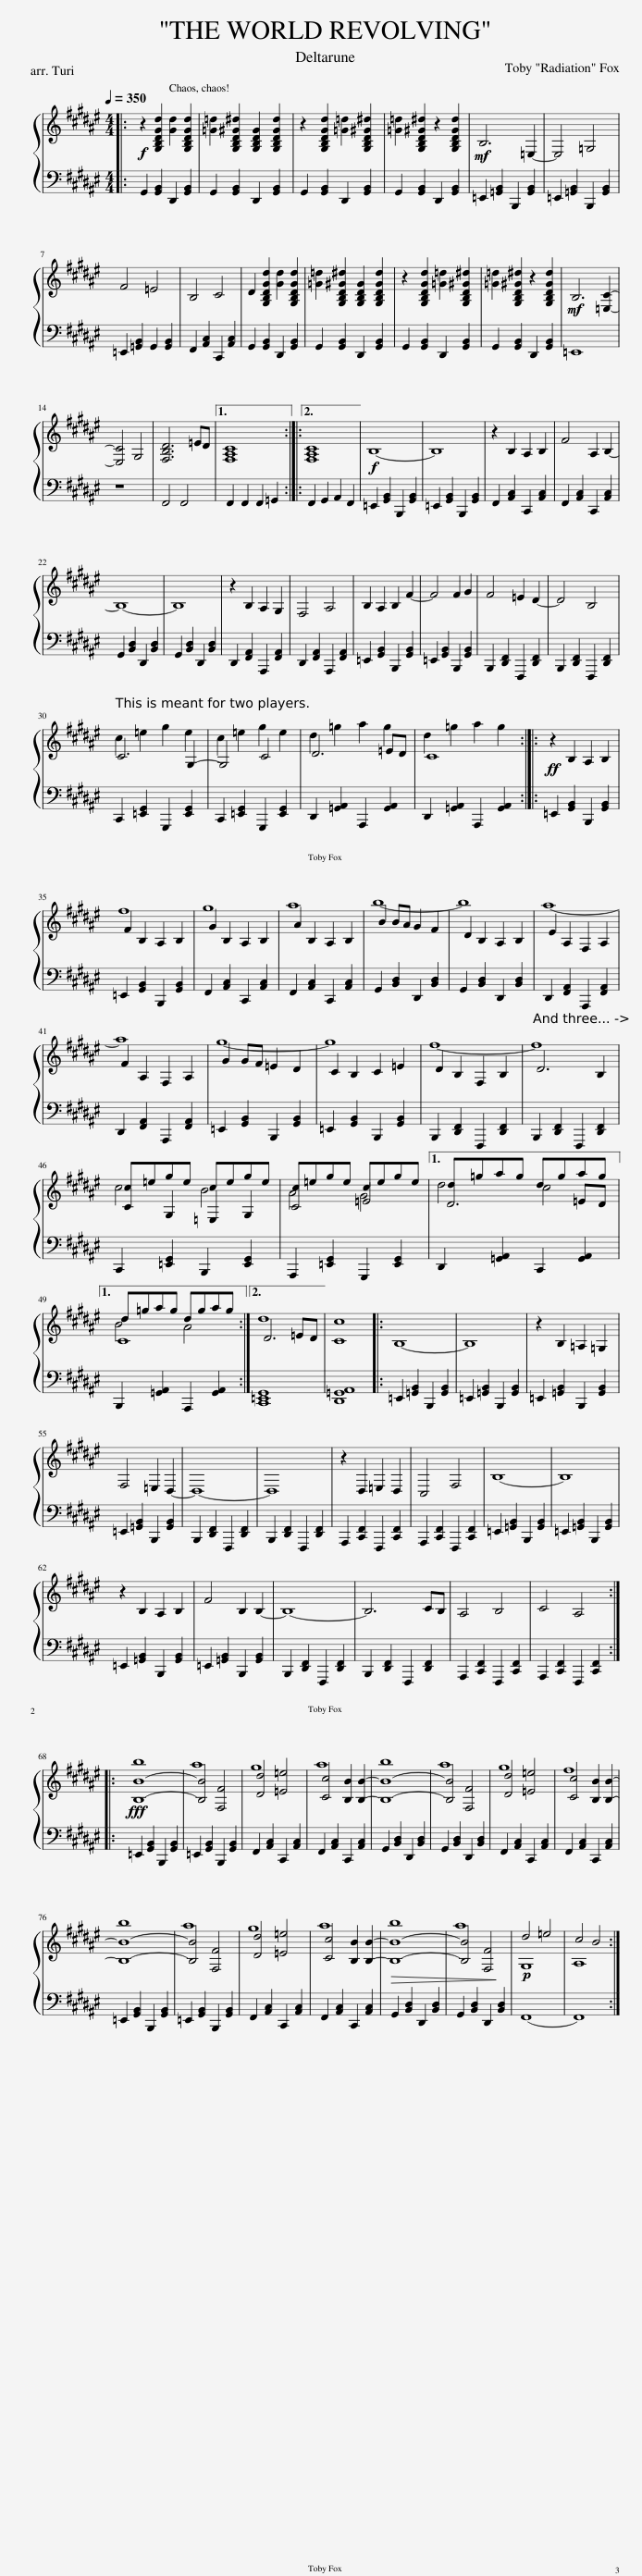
X:1
%%score { ( 1 3 4 ) | 2 }
L:1/8
Q:1/4=350
M:4/4
I:linebreak $
K:F#
V:1 treble
V:3 treble
V:4 treble
V:2 bass
V:1
|:!f! z2 [G,B,DGd]2 [Gd]2 [G,B,DGd]2 | [=G=d]2 [G,B,D^G^d]2 [G,B,DG]2 [G,B,DGd]2 | z2 [G,B,DGd]2 [=G=d]2 [G,B,D^G^d]2 | [=G=d]2 [G,B,D^G^d]2 z2 [G,B,DGd]2 |!mf! B,6 =E,2- | %5
 E,4 =G,4 |$ F4 =E4 | B,4 C4 | D2 [G,B,DGd]2 [Gd]2 [G,B,DGd]2 | [=G=d]2 [G,B,D^G^d]2 [G,B,DG]2 [G,B,DGd]2 | %10
 z2 [G,B,DGd]2 [=G=d]2 [G,B,D^G^d]2 | [=G=d]2 [G,B,D^G^d]2 z2 [G,B,DGd]2 |!mf! B,6 [=E,C]2- |$ [E,C]4 G,4 | [F,B,D]6 =ED |1 %15
 [F,A,C]8 ::2 [F,A,C]8 ||!f! B,8- | B,8 | z2 B,2 A,2 B,2 | %20
 F4 A,2 B,2- |$ B,8- | B,8 | z2 B,2 A,2 G,2 | F,4 A,4 | %25
 B,2 A,2 B,2 F2- | F4 F2 G2 | F4 =E2 D2- | D4 B,4 |$ C6 G,2- | %30
 G,4 C4 | D6 =ED | C8 ::!ff! z2 B,2 A,2 B,2 |$ F2 B,2 A,2 B,2 | %35
 G2 B,2 A,2 B,2 | A2 B,2 A,2 B,2 | B2 BA G2 F2 | D2 B,2 A,2 B,2 | E2 A,2 F,2 A,2 |$ %40
 F2 A,2 F,2 A,2 | G2 GF =E2 D2 | C2 B,2 C2 =E2 | D2 B,2 F,2 B,2 | D6 B,2 |$ %45
 C2 G,2 =E,2 G,2 | C4 =E4 |1 D6 =ED ||1$ C8 :|2 D6 =ED || %50
 C8 |: B,8- | B,8 | z2 B,2 =A,2 =G,2 |$ F,4 =E,2 D,2- | %55
 D,8- | D,8 | z2 D,2 =E,2 D,2 | C,4 F,4 | B,8- | %60
 B,8 |$ z2 B,2 A,2 B,2 | F4 B,2 B,2- | B,8- | B,6 CB, | %65
 A,4 B,4 | C4 A,4 ::$!fff! [B,B]8- | [B,B]4 [F,F]4 | [Dd]4 [=E=e]4 | %70
 [Cc]4 [B,B]2 [B,B]2- | [B,B]8- | [B,B]4 [F,F]4 | [Dd]4 [=E=e]4 | [Cc]4 [B,B]2 [B,B]2- |$ %75
 [B,B]8- | [B,B]4 [F,F]4 | [Dd]4 [=E=e]4 | [Cc]4 [B,B]2 [B,B]2- |!>(! [B,B]8-!>)! | %80
 [B,B]4 [F,F]4 |!p! d4 =e4 | c4 B4 :| %83
V:2
|: G,,2 [G,,B,,]2 D,,2 [G,,B,,]2 | G,,2 [G,,B,,]2 D,,2 [G,,B,,]2 | G,,2 [G,,B,,]2 D,,2 [G,,B,,]2 | G,,2 [G,,B,,]2 D,,2 [G,,B,,]2 | =E,,2 [=G,,B,,]2 B,,,2 [G,,B,,]2 | %5
 =E,,2 [=G,,B,,]2 B,,,2 [G,,B,,]2 |$ =E,,2 [=G,,B,,]2 G,,2 [G,,B,,]2 | F,,2 [A,,C,]2 C,,2 [A,,C,]2 | G,,2 [G,,B,,]2 D,,2 [G,,B,,]2 | G,,2 [G,,B,,]2 D,,2 [G,,B,,]2 | %10
 G,,2 [G,,B,,]2 D,,2 [G,,B,,]2 | G,,2 [G,,B,,]2 D,,2 [G,,B,,]2 | =E,,8 |$ z8 | F,,4 F,,4 |1 %15
 F,,2 F,,2 F,,2 =G,,2 ::2 F,,2 G,,2 A,,2 F,,2 || =E,,2 [G,,B,,]2 B,,,2 [G,,B,,]2 | =E,,2 [G,,B,,]2 B,,,2 [G,,B,,]2 | F,,2 [A,,C,]2 C,,2 [A,,C,]2 | %20
 F,,2 [A,,C,]2 C,,2 [A,,C,]2 |$ G,,2 [B,,D,]2 D,,2 [B,,D,]2 | G,,2 [B,,D,]2 D,,2 [B,,D,]2 | D,,2 [F,,A,,]2 A,,,2 [F,,A,,]2 | D,,2 [F,,A,,]2 A,,,2 [F,,A,,]2 | %25
 =E,,2 [G,,B,,]2 B,,,2 [G,,B,,]2 | =E,,2 [G,,B,,]2 B,,,2 [G,,B,,]2 | B,,,2 [D,,F,,]2 F,,,2 [D,,F,,]2 | B,,,2 [D,,F,,]2 F,,,2 [D,,F,,]2 |$ C,,2 [=E,,G,,]2 G,,,2 [E,,G,,]2 | %30
 C,,2 [=E,,G,,]2 G,,,2 [E,,G,,]2 | D,,2 [=G,,A,,]2 A,,,2 [G,,A,,]2 | D,,2 [=G,,A,,]2 A,,,2 [G,,A,,]2 :: =E,,2 [G,,B,,]2 B,,,2 [G,,B,,]2 |$ =E,,2 [G,,B,,]2 B,,,2 [G,,B,,]2 | %35
 F,,2 [A,,C,]2 C,,2 [A,,C,]2 | F,,2 [A,,C,]2 C,,2 [A,,C,]2 | G,,2 [B,,D,]2 D,,2 [B,,D,]2 | G,,2 [B,,D,]2 D,,2 [B,,D,]2 | D,,2 [F,,A,,]2 A,,,2 [F,,A,,]2 |$ %40
 D,,2 [F,,A,,]2 A,,,2 [F,,A,,]2 | =E,,2 [G,,B,,]2 B,,,2 [G,,B,,]2 | =E,,2 [G,,B,,]2 B,,,2 [G,,B,,]2 | B,,,2 [D,,F,,]2 F,,,2 [D,,F,,]2 | B,,,2 [D,,F,,]2 F,,,2 [D,,F,,]2 |$ %45
 C,,2 [=E,,G,,]2 B,,,2 [E,,G,,]2 | A,,,2 [=E,,G,,]2 G,,,2 [E,,G,,]2 |1 D,,2 [=G,,A,,]2 C,,2 [G,,A,,]2 ||1$ B,,,2 [=G,,A,,]2 A,,,2 [G,,A,,]2 :|2 [C,,=E,,G,,]8 || %50
 [D,,=G,,A,,]8 |: =E,,2 [=G,,B,,]2 B,,,2 [G,,B,,]2 | =E,,2 [=G,,B,,]2 B,,,2 [G,,B,,]2 | =E,,2 [=G,,B,,]2 B,,,2 [G,,B,,]2 |$ =E,,2 [=G,,B,,]2 B,,,2 [G,,B,,]2 | %55
 B,,,2 [D,,F,,]2 F,,,2 [D,,F,,]2 | B,,,2 [D,,F,,]2 F,,,2 [D,,F,,]2 | A,,,2 [C,,F,,]2 F,,,2 [C,,F,,]2 | A,,,2 [C,,F,,]2 F,,,2 [C,,F,,]2 | =E,,2 [=G,,B,,]2 B,,,2 [G,,B,,]2 | %60
 =E,,2 [=G,,B,,]2 B,,,2 [G,,B,,]2 |$ =E,,2 [=G,,B,,]2 B,,,2 [G,,B,,]2 | =E,,2 [=G,,B,,]2 B,,,2 [G,,B,,]2 | B,,,2 [D,,F,,]2 F,,,2 [D,,F,,]2 | B,,,2 [D,,F,,]2 F,,,2 [D,,F,,]2 | %65
 A,,,2 [C,,F,,]2 F,,,2 [C,,F,,]2 | A,,,2 [C,,F,,]2 F,,,2 [C,,F,,]2 ::$ =E,,2 [G,,B,,]2 B,,,2 [G,,B,,]2 | =E,,2 [G,,B,,]2 B,,,2 [G,,B,,]2 | F,,2 [A,,C,]2 C,,2 [A,,C,]2 | %70
 F,,2 [A,,C,]2 C,,2 [A,,C,]2 | G,,2 [B,,D,]2 D,,2 [B,,D,]2 | G,,2 [B,,D,]2 D,,2 [B,,D,]2 | F,,2 [A,,C,]2 C,,2 [A,,C,]2 | F,,2 [A,,C,]2 C,,2 [A,,C,]2 |$ %75
 =E,,2 [G,,B,,]2 B,,,2 [G,,B,,]2 | =E,,2 [G,,B,,]2 B,,,2 [G,,B,,]2 | F,,2 [A,,C,]2 C,,2 [A,,C,]2 | F,,2 [A,,C,]2 C,,2 [A,,C,]2 | G,,2 [B,,D,]2 D,,2 [B,,D,]2 | %80
 G,,2 [B,,D,]2 D,,2 [B,,D,]2 | F,,8- | F,,8 :| %83
V:3
|: x8 | x8 | x8 | x8 | x8 | %5
 x8 |$ x8 | x8 | x8 | x8 | %10
 x8 | x8 | x8 |$ x8 | x8 |1 %15
 x8 ::2 x8 || x8 | x8 | x8 | %20
 x8 |$ x8 | x8 | x8 | x8 | %25
 x8 | x8 | x8 | x8 |$ c2 =e2 g2 e2 | %30
 c2 =e2 g2 e2 | d2 =g2 a2 g2 | d2 =g2 a2 g2 :: x8 |$ f8 | %35
 g8 | a8 | b8- | b8 | a8- |$ %40
 a8 | g8- | g8 | f8- | f8 |$ %45
 c4 B4 | A4 G4 |1 d4 c4 ||1$ B4 A4 :|2 d8 || %50
 c8 |: x8 | x8 | x8 |$ x8 | %55
 x8 | x8 | x8 | x8 | x8 | %60
 x8 |$ x8 | x8 | x8 | x8 | %65
 x8 | x8 ::$ b8 | a8 | g8 | %70
 a8 | b8 | a8 | g8 | f8 |$ %75
 b8 | a8 | g8 | a8 | b8 | %80
 a8 | G,8 | A,8 :| %83
V:4
|: x8 | x8 | x8 | x8 | x8 | %5
 x8 |$ x8 | x8 | x8 | x8 | %10
 x8 | x8 | x8 |$ x8 | x8 |1 %15
 x8 ::2 x8 || x8 | x8 | x8 | %20
 x8 |$ x8 | x8 | x8 | x8 | %25
 x8 | x8 | x8 | x8 |$ x8 | %30
 x8 | x8 | x8 :: x8 |$ x8 | %35
 x8 | x8 | x8 | x8 | x8 |$ %40
 x8 | x8 | x8 | x8 | x8 |$ %45
 c=ege cege | c=ege cege |1 d=gag dgag ||1$ d=gag dgag :|2 x8 || %50
 x8 |: x8 | x8 | x8 |$ x8 | %55
 x8 | x8 | x8 | x8 | x8 | %60
 x8 |$ x8 | x8 | x8 | x8 | %65
 x8 | x8 ::$ x8 | x8 | x8 | %70
 x8 | x8 | x8 | x8 | x8 |$ %75
 x8 | x8 | x8 | x8 | x8 | %80
 x8 | x8 | x8 :| %83
